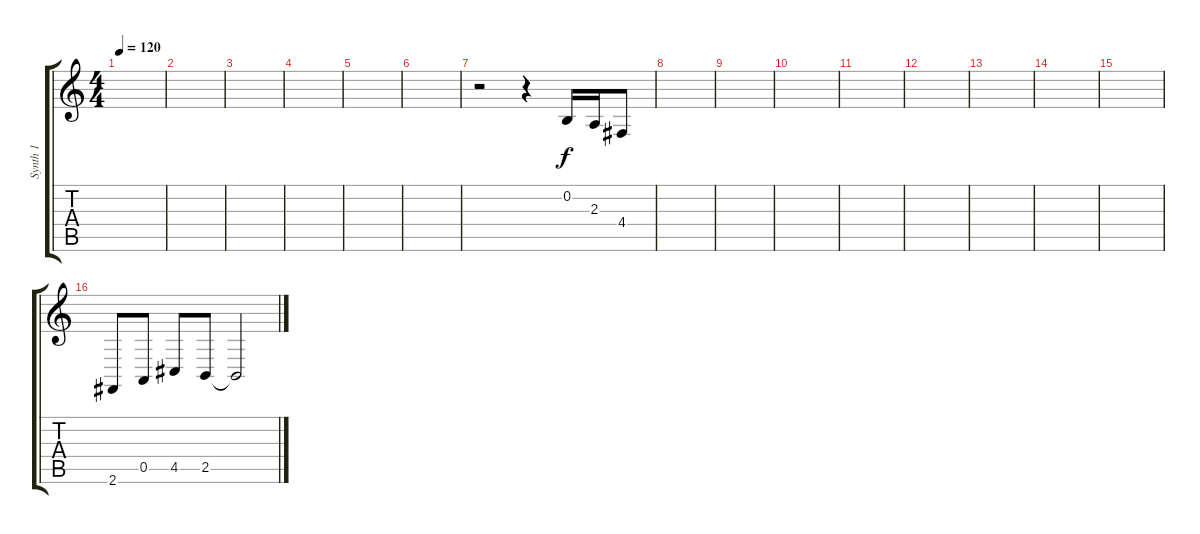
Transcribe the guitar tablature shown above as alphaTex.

\track ("Synth 1" "Synth 1") {instrument lead1square}
\staff {score tabs}
\tuning (E4 B3 G3 D3 A2 E2) {hide}
\ts (4 4)
\tempo 120
\clef g2
\ks c
|
|
|
|
|
|
r.2{instrument tenorsax} r.4 0.2.16 2.3.16 4.4.8 |
|
|
|
|
|
|
|
|
2.6.8 0.5.8 4.5.8 2.5.8 2.5{t}.2
